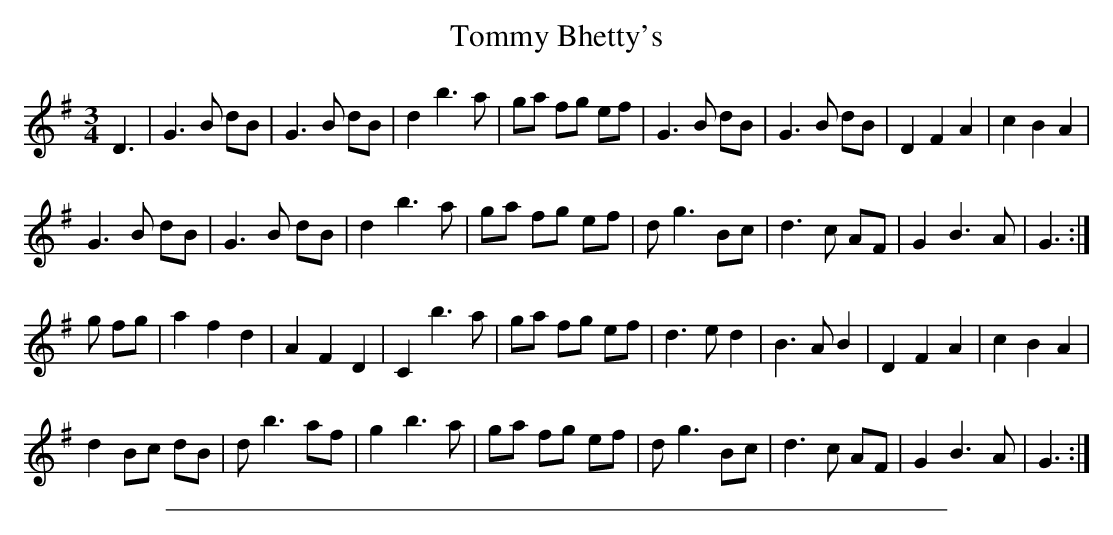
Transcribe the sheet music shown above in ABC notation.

X:1
T: Bhetty's, Tommy
M:3/4
L:1/8
K:G Major
D3|G3 B dB|G3 B dB|d2 b3 a|ga fg ef|G3 B dB|G3 B dB|D2 F2 A2|c2 B2 A2|
G3 B dB|G3 B dB|d2 b3 a|ga fg ef|d g3 Bc|d3 c AF|G2 B3 A|G3:|
g fg|a2 f2 d2|A2 F2 D2|C2 b3 a|ga fg ef|d3 e d2|B3 A B2|D2 F2 A2|c2 B2 A2|
d2 Bc dB|d b3 af|g2 b3 a|ga fg ef|d g3 Bc|d3 c AF|G2 B3 A|G3:|
